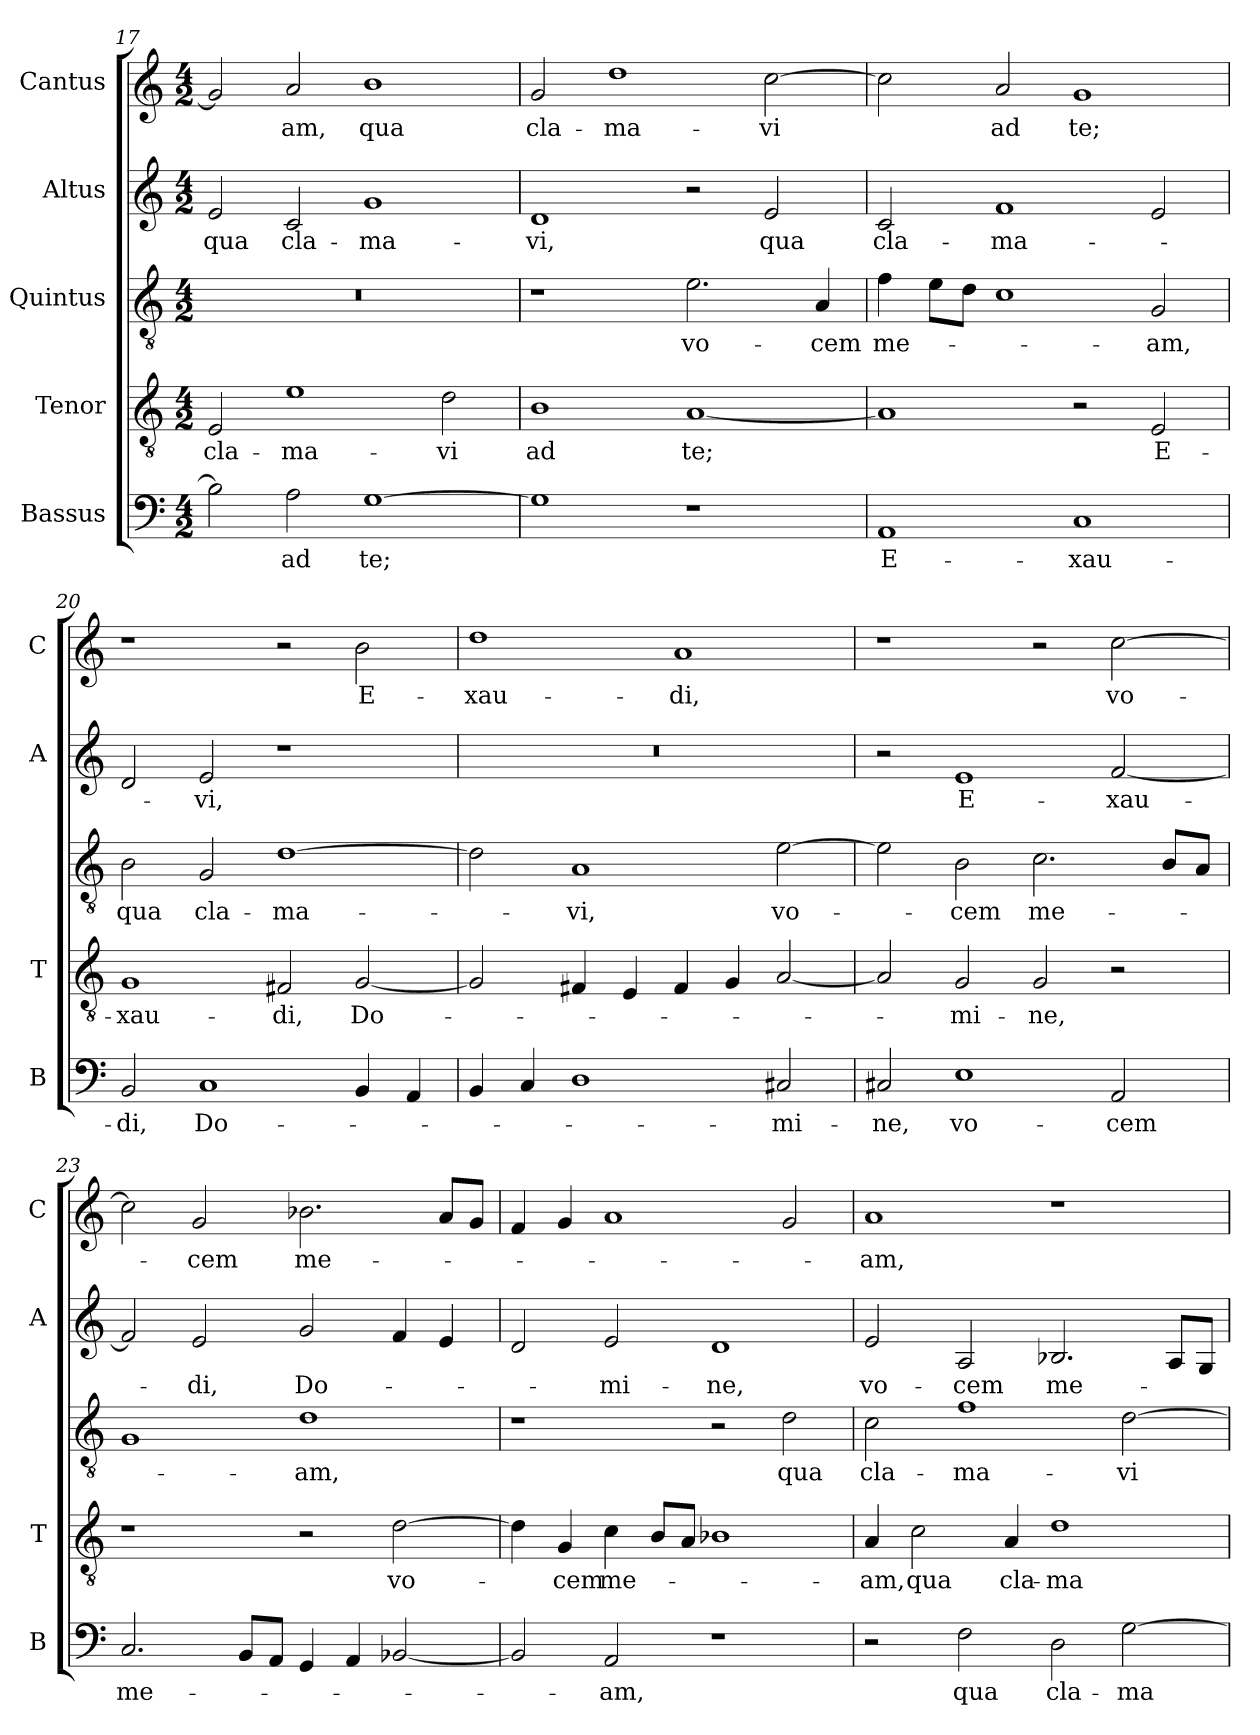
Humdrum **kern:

**kern	**text	**kern	**text	**kern	**text	**kern	**text	**kern	**text
*part5	*part5	*part4	*part4	*part3	*part3	*part2	*part2	*part1	*part1
*staff5	*staff5	*staff4	*staff4	*staff3	*staff3	*staff2	*staff2	*staff1	*staff1
*I"Bassus	*	*I"Tenor	*	*I"Quintus	*	*I"Altus	*	*I"Cantus	*
*I'B	*	*I'T	*	*	*	*I'A	*	*I'C	*
*clefF4	*	*clefGv2	*	*clefGv2	*	*clefG2	*	*clefG2	*
*k[]	*	*k[]	*	*k[]	*	*k[]	*	*k[]	*
*C:	*	*C:	*	*C:	*	*C:	*	*C:	*
*M4/2	*	*M4/2	*	*M4/2	*	*M4/2	*	*M4/2	*
=17	=17	=17	=17	=17	=17	=17	=17	=17	=17
!	!	!	!LO:LY:b	!	!	!	!LO:LY:b	!	!
2B\]	.	2E/	cla-	0r	.	2e/	qua	2g/]	.
!	!LO:LY:b	!	!LO:LY:b	!	!	!	!LO:LY:b	!	!LO:LY:b
2A\	ad	1e	-ma-	.	.	2c/	cla-	2a/	-am,
!	!LO:LY:b	!	!	!	!	!	!LO:LY:b	!	!LO:LY:b
[1G	te;	.	.	.	.	1g	-ma-	1b	qua
!	!	!	!LO:LY:b	!	!	!	!	!	!
.	.	2d\	-vi	.	.	.	.	.	.
=18	=18	=18	=18	=18	=18	=18	=18	=18	=18
!	!	!	!LO:LY:b	!	!	!	!LO:LY:b	!	!LO:LY:b
1G]	.	1B	ad	1r	.	1d	-vi,	2g/	cla-
!	!	!	!	!	!	!	!	!	!LO:LY:b
.	.	.	.	.	.	.	.	1dd	-ma-
!	!	!	!LO:LY:b	!	!LO:LY:b	!	!	!	!
1r	.	[1A	te;	2.e\	vo-	2r	.	.	.
!	!	!	!	!	!	!	!LO:LY:b	!	!LO:LY:b
.	.	.	.	.	.	2e/	qua	[2cc\	-vi
!	!	!	!	!	!LO:LY:b	!	!	!	!
.	.	.	.	4A/	-cem	.	.	.	.
=19	=19	=19	=19	=19	=19	=19	=19	=19	=19
!	!LO:LY:b	!	!	!	!LO:LY:b	!	!LO:LY:b	!	!
1AA	E-	1A]	.	4f\	me-	2c/	cla-	2cc\]	.
.	.	.	.	8e\L	.	.	.	.	.
.	.	.	.	8d\J	.	.	.	.	.
!	!	!	!	!	!	!	!LO:LY:b	!	!LO:LY:b
.	.	.	.	1c	.	1f	-ma-	2a/	ad
!	!LO:LY:b	!	!	!	!	!	!	!	!LO:LY:b
1C	-xau-	2r	.	.	.	.	.	1g	te;
!	!	!	!LO:LY:b	!	!LO:LY:b	!	!	!	!
.	.	2E/	E-	2G/	-am,	2e/	.	.	.
!!LO:LB:g=z
=20	=20	=20	=20	=20	=20	=20	=20	=20	=20
!	!LO:LY:b	!	!LO:LY:b	!	!LO:LY:b	!	!	!	!
2BB/	-di,	1G	-xau-	2B\	qua	2d/	.	1r	.
!	!LO:LY:b	!	!	!	!LO:LY:b	!	!LO:LY:b	!	!
1C	Do-	.	.	2G/	cla-	2e/	-vi,	.	.
!	!	!	!LO:LY:b	!	!LO:LY:b	!	!	!	!
.	.	2F#X/	-di,	[1d	-ma-	1r	.	2r	.
!	!	!	!LO:LY:b	!	!	!	!	!	!LO:LY:b
4BB/	.	[2G/	Do-	.	.	.	.	2b\	E-
4AA/	.	.	.	.	.	.	.	.	.
=21	=21	=21	=21	=21	=21	=21	=21	=21	=21
!	!	!	!	!	!	!	!	!	!LO:LY:b
4BB/	.	2G/]	.	2d\]	.	0r	.	1dd	-xau-
4C/	.	.	.	.	.	.	.	.	.
!	!	!	!	!	!LO:LY:b	!	!	!	!
1D	.	4F#X/	.	1A	-vi,	.	.	.	.
.	.	4E/	.	.	.	.	.	.	.
!	!	!	!	!	!	!	!	!	!LO:LY:b
.	.	4F#/	.	.	.	.	.	1a	-di,
.	.	4G/	.	.	.	.	.	.	.
!	!LO:LY:b	!	!	!	!LO:LY:b	!	!	!	!
2C#X/	-mi-	[2A/	.	[2e\	vo-	.	.	.	.
=22	=22	=22	=22	=22	=22	=22	=22	=22	=22
!	!LO:LY:b	!	!	!	!	!	!	!	!
2C#X/	-ne,	2A/]	.	2e\]	.	2r	.	1r	.
!	!LO:LY:b	!	!LO:LY:b	!	!LO:LY:b	!	!LO:LY:b	!	!
1E	vo-	2G/	-mi-	2B\	-cem	1e	E-	.	.
!	!	!	!LO:LY:b	!	!LO:LY:b	!	!	!	!
.	.	2G/	-ne,	2.c\	me-	.	.	2r	.
!	!LO:LY:b	!	!	!	!	!	!LO:LY:b	!	!LO:LY:b
2AA/	-cem	2r	.	.	.	[2f/	-xau-	[2cc\	vo-
.	.	.	.	8B/L	.	.	.	.	.
.	.	.	.	8A/J	.	.	.	.	.
=23	=23	=23	=23	=23	=23	=23	=23	=23	=23
!	!LO:LY:b	!	!	!	!	!	!	!	!
2.C/	me-	1r	.	1G	.	2f/]	.	2cc\]	.
!	!	!	!	!	!	!	!LO:LY:b	!	!LO:LY:b
.	.	.	.	.	.	2e/	-di,	2g/	-cem
8BB/L	.	.	.	.	.	.	.	.	.
8AA/J	.	.	.	.	.	.	.	.	.
!	!	!	!	!	!LO:LY:b	!	!LO:LY:b	!	!LO:LY:b
4GG/	.	2r	.	1d	-am,	2g/	Do-	2.b-X\	me-
4AA/	.	.	.	.	.	.	.	.	.
!	!	!	!LO:LY:b	!	!	!	!	!	!
[2BB-X/	.	[2d\	vo-	.	.	4f/	.	.	.
.	.	.	.	.	.	4e/	.	8a/L	.
.	.	.	.	.	.	.	.	8g/J	.
=24	=24	=24	=24	=24	=24	=24	=24	=24	=24
2BB-/]	.	4d\]	.	1r	.	2d/	.	4f/	.
!	!	!	!LO:LY:b	!	!	!	!	!	!
.	.	4G/	-cem	.	.	.	.	4g/	.
!	!LO:LY:b	!	!LO:LY:b	!	!	!	!LO:LY:b	!	!
2AA/	-am,	4c\	me-	.	.	2e/	-mi-	1a	.
.	.	8B/L	.	.	.	.	.	.	.
.	.	8A/J	.	.	.	.	.	.	.
!	!	!	!	!	!	!	!LO:LY:b	!	!
1r	.	1B-X	.	2r	.	1d	-ne,	.	.
!	!	!	!	!	!LO:LY:b	!	!	!	!
.	.	.	.	2d\	qua	.	.	2g/	.
!!LO:PB:g=z
=25	=25	=25	=25	=25	=25	=25	=25	=25	=25
!	!	!	!LO:LY:b	!	!LO:LY:b	!	!LO:LY:b	!	!LO:LY:b
2r	.	4A/	-am,	2c\	cla-	2e/	vo-	1a	-am,
!	!	!	!LO:LY:b	!	!	!	!	!	!
.	.	2c\	qua	.	.	.	.	.	.
!	!LO:LY:b	!	!	!	!LO:LY:b	!	!LO:LY:b	!	!
2F\	qua	.	.	1f	-ma-	2A/	-cem	.	.
!	!	!	!LO:LY:b	!	!	!	!	!	!
.	.	4A/	cla-	.	.	.	.	.	.
!	!LO:LY:b	!	!LO:LY:b	!	!	!	!LO:LY:b	!	!
2D\	cla-	1d	-ma-	.	.	2.B-X/	me-	1r	.
!	!LO:LY:b	!	!	!	!LO:LY:b	!	!	!	!
[2G\	-ma-	.	.	[2d\	-vi	.	.	.	.
.	.	.	.	.	.	8A/L	.	.	.
.	.	.	.	.	.	8G/J	.	.	.
=	=	=	=	=	=	=	=	=	=
*-	*-	*-	*-	*-	*-	*-	*-	*-	*-
